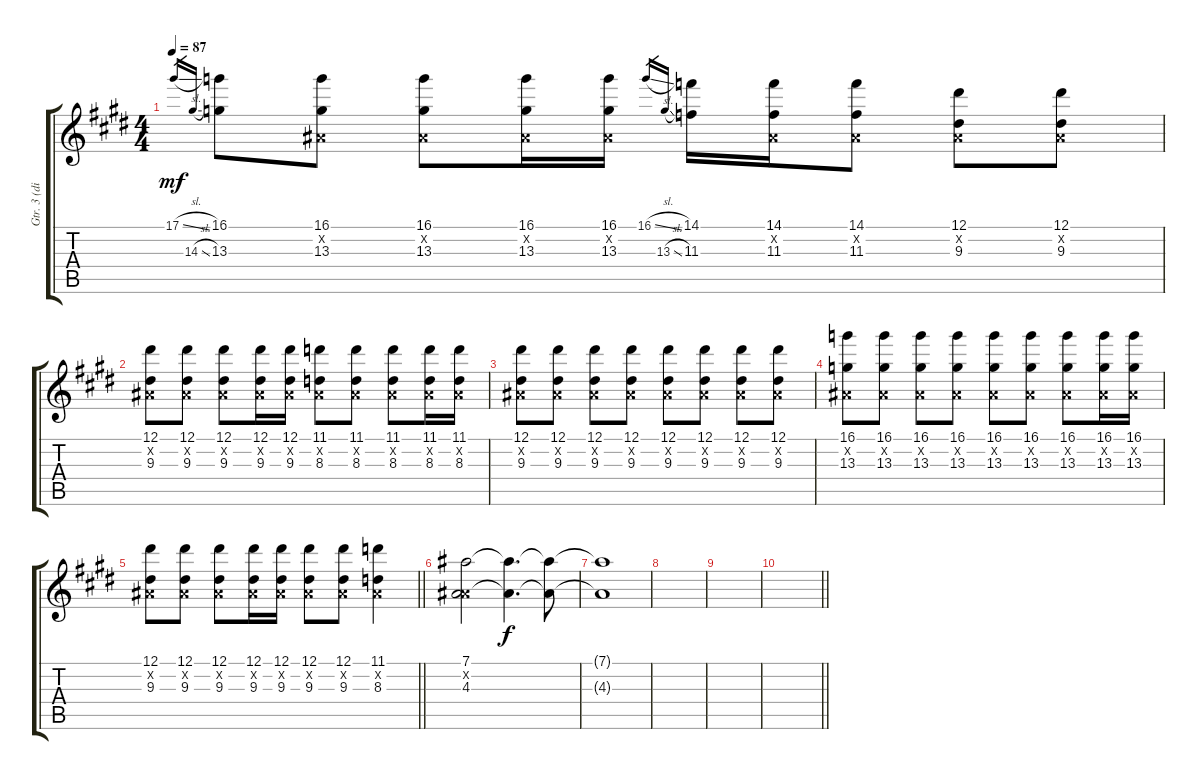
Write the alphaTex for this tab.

\track ("Gtr. 3 (dist.)" "Gtr. 3 (di") {instrument overdrivenguitar}
\staff {score tabs}
\tuning (Eb4 Bb3 Gb3 Db3 Ab2 Eb2) {hide}
\ts (4 4)
\tempo 87
\clef g2
\ks e
17.1{sl}.16{gr dy mf} 14.3{sl}.16{gr} (16.1 13.3).8 (16.1 0.2{x} 13.3).8 (16.1 0.2{x} 13.3).8 (16.1 0.2{x} 13.3).16 (16.1 0.2{x} 13.3).16 16.1{sl}.16{gr} 13.3{sl}.16{gr} (14.1 11.3).16 (14.1 0.2{x} 11.3).16 (14.1 0.2{x} 11.3).8 (12.1 0.2{x} 9.3).8 (12.1 0.2{x} 9.3).8 |
(12.1 0.2{x} 9.3).8 (12.1 0.2{x} 9.3).8 (12.1 0.2{x} 9.3).8 (12.1 0.2{x} 9.3).16 (12.1 0.2{x} 9.3).16 (11.1 0.2{x} 8.3).8 (11.1 0.2{x} 8.3).8 (11.1 0.2{x} 8.3).8 (11.1 0.2{x} 8.3).16 (11.1 0.2{x} 8.3).16 |
(12.1 0.2{x} 9.3).8 (12.1 0.2{x} 9.3).8 (12.1 0.2{x} 9.3).8 (12.1 0.2{x} 9.3).8 (12.1 0.2{x} 9.3).8 (12.1 0.2{x} 9.3).8 (12.1 0.2{x} 9.3).8 (12.1 0.2{x} 9.3).8 |
(16.1 0.2{x} 13.3).8 (16.1 0.2{x} 13.3).8 (16.1 0.2{x} 13.3).8 (16.1 0.2{x} 13.3).8 (16.1 0.2{x} 13.3).8 (16.1 0.2{x} 13.3).8 (16.1 0.2{x} 13.3).8 (16.1 0.2{x} 13.3).16 (16.1 0.2{x} 13.3).16 |
\barLineRight lightlight
(12.1 0.2{x} 9.3).8 (12.1 0.2{x} 9.3).8 (12.1 0.2{x} 9.3).8 (12.1 0.2{x} 9.3).16 (12.1 0.2{x} 9.3).16 (12.1 0.2{x} 9.3).8 (12.1 0.2{x} 9.3).8 (11.1 0.2{x} 8.3).4 |
(7.1 0.2{x} 4.3).2 (7.1{t} 4.3{t}).4{d dy f} (7.1{t} 4.3{t}).8 |
(7.1{t} 4.3{t}).1 |
|
|
\barLineRight lightlight
